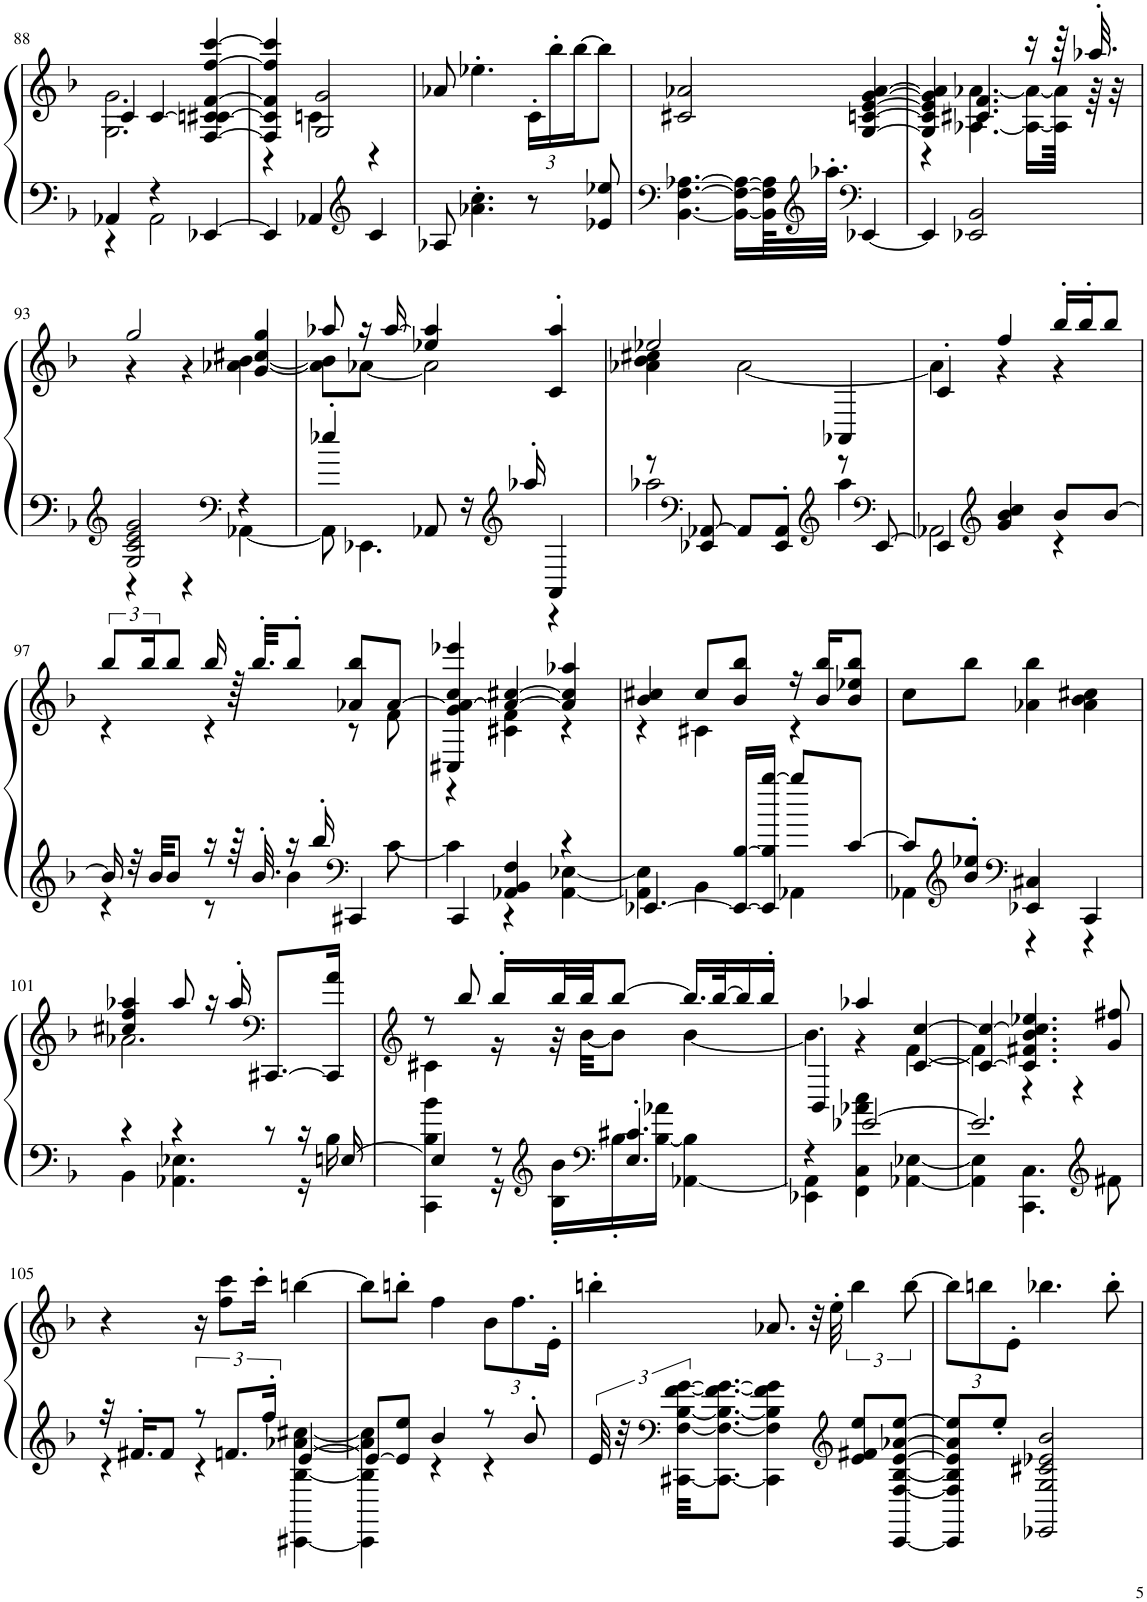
**kern	**kern
*part1	*part1
*staff2	*staff1
*I"Piano	*
*I'Pno.	*
!!LO:PB:g=z
*clefF4	*clefG2
*k[b-]	*k[b-]
*M3/4	*M3/4
=88	=88
*^	*^
4AA-X/	4r	4c/	2.G\ 2.g\
4r	2AA-\	[4c/	.
[4EE-X/	.	[4F/ 4cn/] [4c#X/ [4f/ [4ff/ [4ccc/	.
*v	*v	*	*
=89	=89	=89
4EE-/]	4F/] 4c#/] 4f/] 4ff/] 4ccc/]	4r
4AA-X/	2G/ 2g/	4cn\
*clefG2	*	*
4c/	.	4r
*	*v	*v
=90	=90
8A-X/	8a-X/
4.a-X\' 4.cc\'	4.ee-X'\
*	*Xbrackettup
8r	24c'\LL
.	24bb-'\
.	[24bb-\J
8e-X/ 8ee-X/	8bb-\J]
=91	=91
*clefF4	*
[4.BB-\ [4.F\ [4.A-X\	2c#X/ 2a-X/
16BB-\_ 16F\_ 16A-\_LL	.
64BB-\] 64F\] 64A-\]KL	.
*clefG2	*
32.aa-X'\JJJ	.
*clefF4	*
[4EE-X/	[4G/ [4cn/ [4e/ [4g/ [4a-/
=92	=92
*	*^
4EE-/]	4G/] 4c/] 4e/] 4g/] 4a-/]	4r
2EE-X/ 2BB-/	4.c#X/ 4.f/	[4.A-X\ [4.a-X\
.	16r	16A-\_ 16a-\_LL
.	64r	64A-\] 64a-\]JJkk
.	32.aa-X'/	64r
.	.	32r
!!LO:LB:g=z	!!
=93	=93	=93
*clefG2	*	*
*^	*	*
2G/ 2c/ 2e/ 2g/	4r	2gg/	4r
.	4r	.	4r
*clefF4	*	*	*
4r	[4AA-X\	4g/ 4cc#X/ 4gg/	[4a-X\ [4b-\
=94	=94	=94	=94
4ee-X'/	8AA-\]	8aa-X/	8a-\] 8b-\]L
.	4.EE-X\	16r	[8a-X\J
.	.	[16aa-/	.
8AA-X/	.	4ee-X/ 4aa-/]	2a-\]
16r	.	.	.
*clefG2	*	*	*
16aa-X'/	.	.	.
4AA-/	4r	4c/' 4aa-/'	.
=95	=95	=95	=95
8r	2aa-X\	2ee-X/	4a-X\ 4b-\ 4cc#X\
*clefF4	*	*	*
8EE-X/ [8AA-X/	.	.	.
8AA-/L]	.	.	[2a-\
8EE-/' 8AA-/'J	.	.	.
*clefG2	*	*	*
8r	4aa-\	4AA-X/	.
*clefF4	*	*	*
[8EE-/	.	.	.
=96	=96	=96	=96
4EE-/]	2AA-X\	4c'/	4a-\]
*clefG2	*	*	*
4g/ 4b-/ 4cc/	.	4ff/	4r
8b-/L	4r	16bb-'/LL	4r
.	.	16bb-'/J	.
[8b-/J	.	8bb-/J	.
!!LO:LB:g=z	!!
=97	=97	=97	=97
*	*	*brackettup	*
16b-/]	4r	12bb-/L	4r
32r	.	.	.
.	.	24bb-/K	.
32b-/KKL	.	.	.
8b-/J	.	8bb-/J	.
16r	8r	16bb-/	4r
64r	.	64r	.
32.b-'/	.	32.bb-'/KKL	.
16r	4b-\	8bb-'/J	.
16bb-'/	.	.	.
*clefF4	*	*	*
4CC#X/	.	8a-X/ 8bb-/L	8r
.	[8c\	[8a-/J	8f\
=98	=98	=98	=98
4CC/	4c\]	4C#X/ 4g/ 4a-/_ 4cc/ 4eee-X/	4r
4AA-X/ 4BB-/ 4F/	4r	4a-/_ [4cc#X/	4c#X\ 4f\
4r	[4AA-\ [4E-X\	4a-/] 4cc#/] 4aa-X/	4r
=99	=99	=99	=99
[4.EE-X/	4AA-\] 4E-\]	4b-/ 4cc#X/	4r
.	4BB-\	8cc#/L	4c#X\
16EE-/_ [16B-/LL	.	8b-/ 8bb-/J	.
16EE-/] 16B-/] [16bb-/JJ	.	.	.
8bb-/L]	4AA-X\	16r	4r
.	.	16b-/ 16bb-/KL	.
[8c/J	.	8b-/ 8ee-X/ 8bb-/J	.
*	*	*v	*v
=100	=100	=100
8c/L]	4AA-X\	8cc\L
*clefG2	*	*
8b-/' 8ee-X/'J	.	8bb-\J
*clefF4	*	*
4EE-X/ 4C#X/	4r	4a-X\ 4bb-\
4CC/	4r	4a-\ 4b-\ 4cc#X\
!!LO:LB:g=z
=101	=101	=101
*	*	*^
4r	4BB-\	4cc#X/ 4ff/ 4aa-X/	2.a-X\
4r	4.AA-X\ 4.E-X\	8aa-/	.
.	.	16r	.
.	.	16aa-'/	.
*	*	*clefF4	*
8r	.	[8.CC#X/L	.
16r	16r	.	.
[16En/	16B-\	16CC#/] 16a-/Jk	.
=102	=102	=102	=102
*	*	*clefG2	*
4E/]	4CC\ 4B-\ 4b-\	8r	4c#X\
.	.	8bb-/	.
8r	16r	16bb-'/LL	16r
*clefG2	*	*	*
.	16B-\' 16b-\'LL	32bb-/L	32r
.	.	32bb-/JJ	[32b-\KKL
*clefF4	*	*	*
4.E/' 4.c#X/'	16B-'\	[8bb-/J	8b-\J]
.	[16B-\ 16a-X\JJ	.	.
.	[4AA-X\ 4B-\]	16.bb-/LL]	[4b-\
.	.	[32bb-/K	.
.	.	16bb-/]	.
.	.	16bb-'/JJ	.
=103	=103	=103	=103
4r	4EE-X\ 4AA-\]	4BB-'/	4b-\]
[2e-X/	4FF\ 4C\ 4a-X\ 4cc\	4aa-X/	4r
.	[4AA-X\ [4E-X\	[4c/ [4cc/	[4f\
=104	=104	=104	=104
2.e-/]	4AA-\] 4E-\]	4c/_ 4cc/_	4f\]
.	4.CC\ 4.C\	4.c/] 4.f#X/ 4.b-/ 4.cc/] 4.ee-X/	4r
.	.	.	4r
*clefG2	*	*	*
.	8f#X\	8g/ 8ff#X/	.
*	*	*v	*v
!!LO:LB:g=z
=105	=105	=105
32r	4r	4r
16.f#X'/KL	.	.
8f#/J	.	.
12r	4r	16r
.	.	8ff\ 8ccc\L
12.fn/L	.	.
.	.	16ccc'\Jk
24ff'/Jk	.	.
[4e/	[4CC#X\ [4B-\ [4a-X\ [4cc#X\	[4bbn\
=106	=106	=106
8e/L_	4CC#\] 4B-\] 4a-\] 4cc#\]	8bb\L]
8e/] 8ee/J	.	8bbn'\J
4b-/	4r	4ff\
*	*	*Xbrackettup
8r	4r	12b-\L
.	.	12.ff\
8b-'/	.	.
.	.	24e'\Jk
*v	*v	*
=107	=107
48e/	4bbn'\
48r	.
*clefF4	*
[48CC#X\ [48F\ [48B-\ [48f\ [48g\KKL	.
8.CC#\_ 8.F\_ 8.B-\_ 8.f\_ 8.g\_J	.
4CC#\] 4F\] 4B-\] 4f\] 4g\]	8.a-X/
.	32r
.	32ee'\
*clefG2	*
*	*brackettup
8e/ 8f#X/ 8ee/L	6bb\
[8CC#/ [8F/ [8B-/ [8e/ [8a-X/ [8ee/J	.
.	[12bb\
=108	=108
*	*Xbrackettup
8CC#/] 8F/] 8B-/] 8e/] 8a-/] 8ee/]L	12bb\L]
.	12bbn\
8ee'/J	.
.	12e'\J
2EE-X/ 2G/ 2c#X/ 2e-X/ 2b-/	4.bb-X\
.	8bb-'\
=	=
*-	*-
